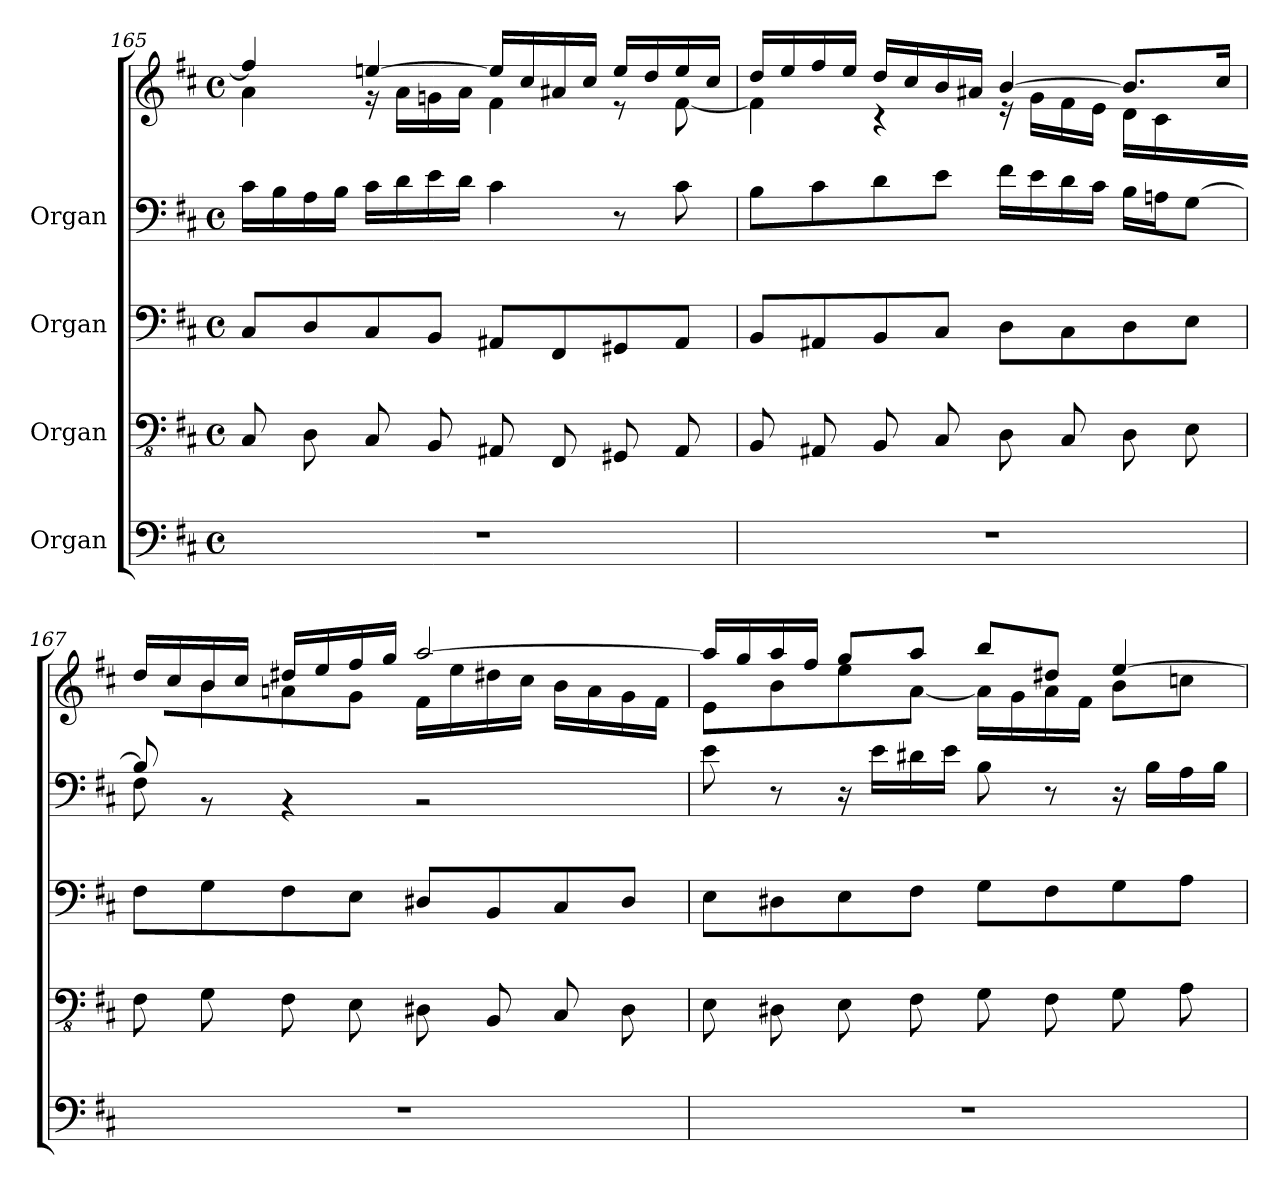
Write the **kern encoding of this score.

**kern	**kern	**kern	**kern	**kern
*part4	*part3	*part2	*part1	*part1
*staff5	*staff4	*staff3	*staff2	*staff1
*I"Organ	*I"Organ	*I"Organ	*I"Organ	*
*clefF4	*clefFv4	*clefF4	*clefF4	*clefG2
*k[f#c#]	*k[f#c#]	*k[f#c#]	*k[f#c#]	*k[f#c#]
*M4/4	*M4/4	*M4/4	*M4/4	*M4/4
*met(c)	*met(c)	*met(c)	*met(c)	*met(c)
=165	=165	=165	=165	=165
*	*	*	*	*^
1r	8CC#/	8C#/L	16c#\LL	4ff#/]	4a\
.	.	.	16B\	.	.
.	8DD\	8D/	16A\	.	.
.	.	.	16B\JJ	.	.
.	8CC#/	8C#/	16c#\LL	[4een/	16r
.	.	.	16d\	.	16a\LL
.	8BBB/	8BB/J	16e\	.	16gn\
.	.	.	16d\JJ	.	16a\JJ
.	8AAA#X/	8AA#X/L	4c#\	16ee/LL]	4f#\
.	.	.	.	16cc#/	.
.	8FFF#/	8FF#/	.	16a#X/	.
.	.	.	.	16cc#/JJ	.
.	8GGG#X/	8GG#X/	8r	16ee/LL	8r
.	.	.	.	16dd/	.
.	8AAA#/	8AA#/J	8c#\	16ee/	[8f#\
.	.	.	.	16cc#/JJ	.
=166	=166	=166	=166	=166	=166
*	*	*	*^	*	*
1r	8BBB/	8BB/L	2..ryy	8B\L	16dd/LL	4f#\]
.	.	.	.	.	16ee/	.
.	8AAA#X/	8AA#X/	.	8c#\	16ff#/	.
.	.	.	.	.	16ee/JJ	.
.	8BBB/	8BB/	.	8d\	16dd/LL	4r
.	.	.	.	.	16cc#/	.
.	8CC#/	8C#/J	.	8e\J	16b/	.
.	.	.	.	.	16a#X/JJ	.
.	8DD\	8D\L	.	16f#\LL	[4b/	16r
.	.	.	.	16e\	.	16g\LL
.	8CC#/	8C#\	.	16d\	.	16f#\
.	.	.	.	16c#\JJ	.	16e\JJ
.	8DD\	8D\	.	16B\LL	8.b/L]	16d\LL
.	.	.	.	16An\J	.	16c#\J
.	8EE\	8E\J	[8B/J	8G\J	.	8ryy
.	.	.	.	.	16cc#/Jk	.
=167	=167	=167	=167	=167	=167	=167
1r	8FF#\	8F#\L	8B/L]	8F#\	16dd/LL	8ryy
.	.	.	.	.	16cc#/	.
.	8GG\	8G\	2..ryy	8rBB	16b/	8b\
.	.	.	.	.	16cc#/JJ	.
.	8FF#\	8F#\	.	4rBB	16dd#X/LL	8an\
.	.	.	.	.	16ee/	.
.	8EE\	8E\J	.	.	16ff#/	8g\J
.	.	.	.	.	16gg/JJ	.
.	8DD#X\	8D#X/L	.	2rBB	[2aa/	16f#\LL
.	.	.	.	.	.	16ee\
.	8BBB/	8BB/	.	.	.	16dd#X\
.	.	.	.	.	.	16cc#\JJ
.	8CC#/	8C#/	.	.	.	16b\LL
.	.	.	.	.	.	16a\
.	8DD#\	8D#/J	.	.	.	16g\
.	.	.	.	.	.	16f#\JJ
*	*	*	*v	*v	*	*
=168	=168	=168	=168	=168	=168
1r	8EE\	8E\L	8e\	16aa/LL]	8e\L
.	.	.	.	16gg/	.
.	8DD#X\	8D#X\	8r	16aa/	8b\
.	.	.	.	16ff#/JJ	.
.	8EE\	8E\	16r	8gg/L	8ee\
.	.	.	16e\LL	.	.
.	8FF#\	8F#\J	16d#X\	8aa/J	[8a\J
.	.	.	16e\JJ	.	.
.	8GG\	8G\L	8B\	8bb/L	16a\LL]
.	.	.	.	.	16g\
.	8FF#\	8F#\	8r	8dd#X/J	16a\
.	.	.	.	.	16f#\JJ
.	8GG\	8G\	16r	[4ee/	8b\L
.	.	.	16B\LL	.	.
.	8AA\	8A\J	16A\	.	8ccn\J
.	.	.	16B\JJ	.	.
*	*	*	*	*v	*v
=	=	=	=	=
*-	*-	*-	*-	*-
